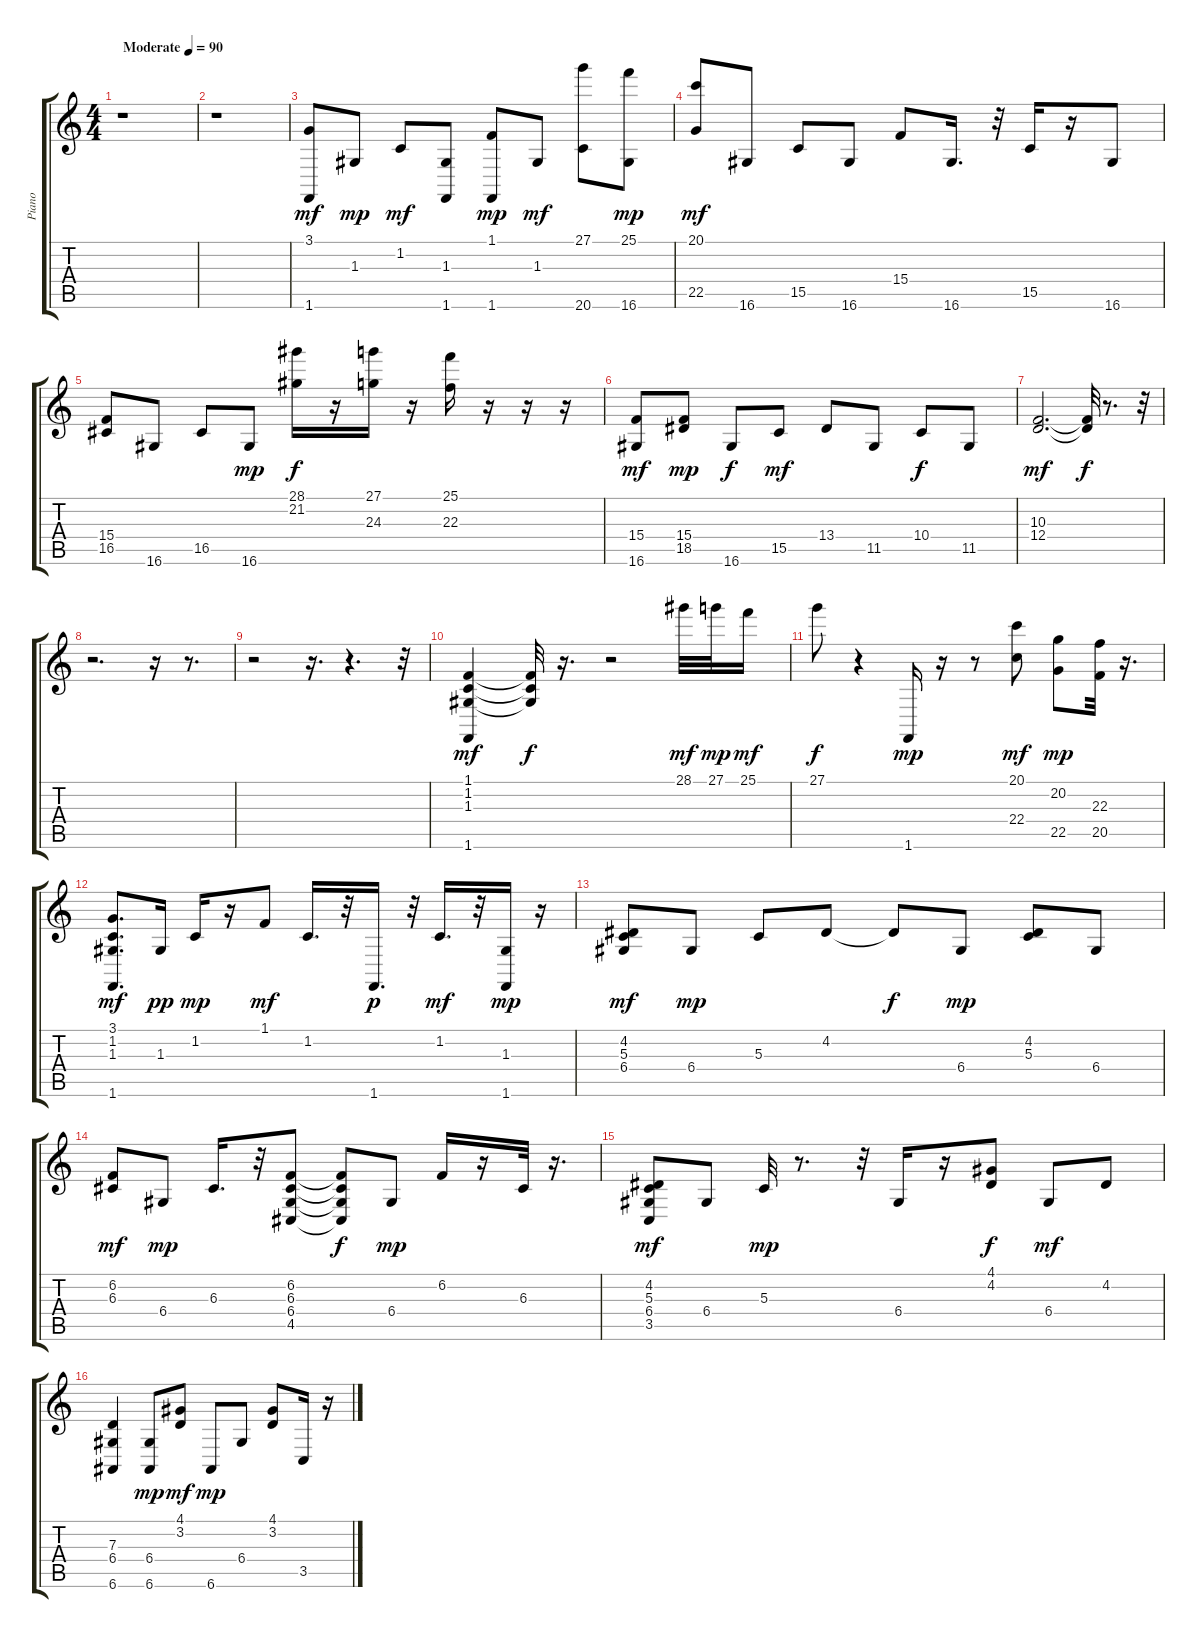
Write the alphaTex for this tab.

\track ("Piano            " "Piano     ") {instrument brightacousticpiano}
\staff {score tabs}
\tuning (E4 B3 G3 D3 A2 E2) {hide}
\ts (4 4)
\tempo (90 "Moderate")
\clef g2
\ks c
r.1{dy mf instrument brightacousticpiano} |
r.1 |
(3.1 1.6).8 1.3.8{dy mp} 1.2.8{dy mf} (1.3 1.6).8 (1.1 1.6).8{dy mp} 1.3.8{dy mf} (27.1 20.6).8 (25.1 16.6).8{dy mp} |
(20.1 22.5).8{dy mf} 16.6.8 15.5.8 16.6.8 15.4.8 16.6.16{d} r.32 15.5.16 r.16 16.6.8 |
(15.4 16.5).8 16.6.8 16.5.8 16.6.8{dy mp} (28.1 21.2).16{dy f} r.16 (27.1 24.3).16 r.16 (25.1 22.3).16 r.16 r.16 r.16 |
(15.4 16.6).8{dy mf} (15.4 18.5).8{dy mp} 16.6.8{dy f} 15.5.8{dy mf} 13.4.8 11.5.8 10.4.8{dy f} 11.5.8 |
(10.3 12.4).2{d dy mf} (10.3{t} 12.4{t}).32{dy f} r.8{d} r.32 |
r.2{d} r.16 r.8{d} |
r.2 r.16{d} r.4{d} r.32 |
(1.1 1.2 1.3 1.6).4{dy mf} (1.1{t} 1.2{t} 1.3{t}).32{dy f} r.16{d} r.2 28.1.32{dy mf} 27.1.32{dy mp} 25.1.16{dy mf} |
27.1.8{dy f} r.4 1.6.16{dy mp} r.16 r.8 (20.1 22.4).8{dy mf} (20.2 22.5).8{dy mp} (22.3 20.5).32 r.16{d} |
(3.1 1.2 1.3 1.6).8{d dy mf} 1.3.16{dy pp} 1.2.16{dy mp} r.16 1.1.8{dy mf} 1.2.16{d} r.32 1.6.16{d dy p} r.32 1.2.16{d dy mf} r.32 (1.3 1.6).16{dy mp} r.16 |
(4.2 5.3 6.4).8{dy mf} 6.4.8{dy mp} 5.3.8 4.2.8 4.2{t}.8{dy f} 6.4.8{dy mp} (4.2 5.3).8 6.4.8 |
(6.2 6.3).8{dy mf} 6.4.8{dy mp} 6.3.16{d} r.32 (6.2 6.3 6.4 4.5).8 (6.2{t} 6.3{t} 6.4{t} 4.5{t}).8{dy f} 6.4.8{dy mp} 6.2.16 r.16 6.3.32 r.16{d} |
(4.2 5.3 6.4 3.5).8{dy mf} 6.4.8 5.3.32{dy mp} r.8{d} r.32 6.4.16 r.16 (4.1 4.2).8{dy f} 6.4.8{dy mf} 4.2.8 |
(7.3 6.4 6.6).4 (6.4 6.6).8{dy mp} (4.1 3.2).8{dy mf} 6.6.8{dy mp} 6.4.8 (4.1 3.2).8 3.5.16 r.16
